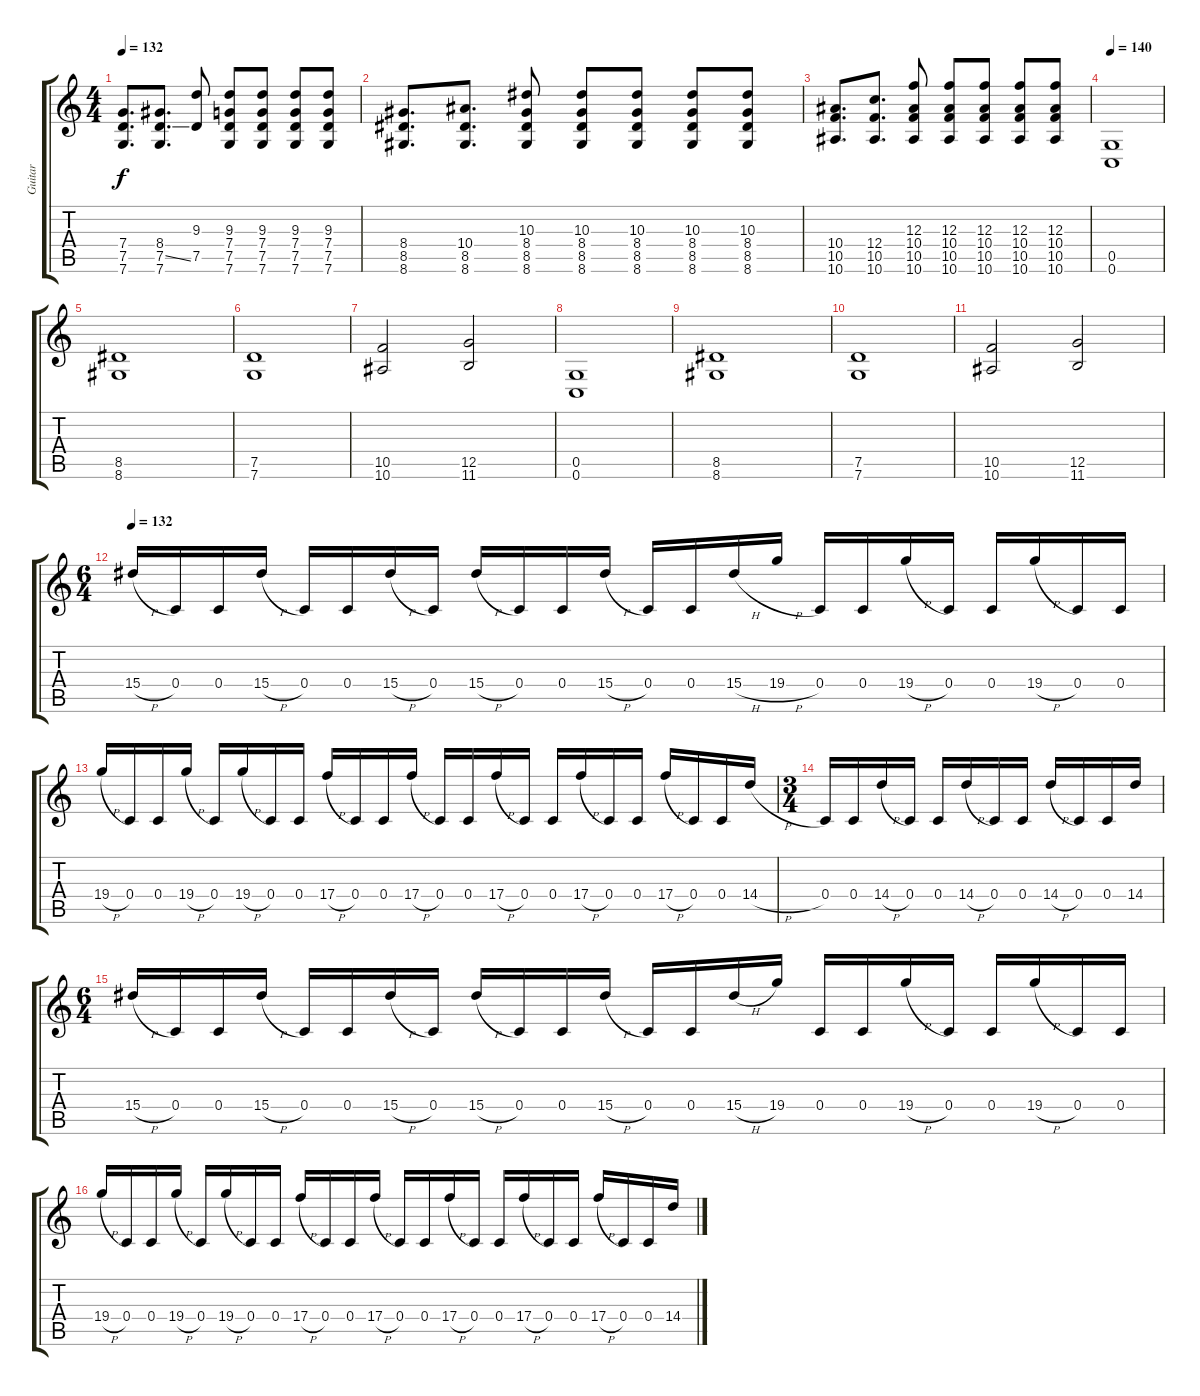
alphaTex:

\track ("Guitar" "Guitar") {instrument distortionguitar}
\staff {score tabs}
\tuning (D4 A3 F3 C3 G2 C2) {hide}
\ts (4 4)
\tempo 132
\clef g2
\ks c
(7.4 7.5 7.6).8{d dy f instrument distortionguitar} (8.4 7.5{ss} 7.6).8{d} (9.3 7.5).8 (9.3 7.4 7.5 7.6).8 (9.3 7.4 7.5 7.6).8 (9.3 7.4 7.5 7.6).8 (9.3 7.4 7.5 7.6).8 |
(8.4 8.5 8.6).8{d instrument distortionguitar} (10.4 8.5 8.6).8{d} (10.3 8.4 8.5 8.6).8 (10.3 8.4 8.5 8.6).8 (10.3 8.4 8.5 8.6).8 (10.3 8.4 8.5 8.6).8 (10.3 8.4 8.5 8.6).8 |
(10.4 10.5 10.6).8{d instrument distortionguitar} (12.4 10.5 10.6).8{d} (12.3 10.4 10.5 10.6).8 (12.3 10.4 10.5 10.6).8 (12.3 10.4 10.5 10.6).8 (12.3 10.4 10.5 10.6).8 (12.3 10.4 10.5 10.6).8 |
\tempo 140
(0.5 0.6).1{volume 13} |
(8.5 8.6).1 |
(7.5 7.6).1 |
(10.5 10.6).2 (12.5 11.6).2 |
(0.5 0.6).1 |
(8.5 8.6).1 |
(7.5 7.6).1 |
(10.5 10.6).2 (12.5 11.6).2 |
\ts (6 4)
\tempo 132
15.4{h}.16{volume 16} 0.4.16 0.4.16 15.4{h}.16 0.4.16 0.4.16 15.4{h}.16 0.4.16 15.4{h}.16 0.4.16 0.4.16 15.4{h}.16 0.4.16 0.4.16 15.4{h}.16 19.4{h}.16 0.4.16 0.4.16 19.4{h}.16 0.4.16 0.4.16 19.4{h}.16 0.4.16 0.4.16 |
19.4{h}.16 0.4.16 0.4.16 19.4{h}.16 0.4.16 19.4{h}.16 0.4.16 0.4.16 17.4{h}.16 0.4.16 0.4.16 17.4{h}.16 0.4.16 0.4.16 17.4{h}.16 0.4.16 0.4.16 17.4{h}.16 0.4.16 0.4.16 17.4{h}.16 0.4.16 0.4.16 14.4{h}.16 |
\ts (3 4)
0.4.16{volume 16} 0.4.16 14.4{h}.16 0.4.16 0.4.16 14.4{h}.16 0.4.16 0.4.16 14.4{h}.16 0.4.16 0.4.16 14.4.16 |
\ts (6 4)
15.4{h}.16{volume 16} 0.4.16 0.4.16 15.4{h}.16 0.4.16 0.4.16 15.4{h}.16 0.4.16 15.4{h}.16 0.4.16 0.4.16 15.4{h}.16 0.4.16 0.4.16 15.4{h}.16 19.4.16 0.4.16 0.4.16 19.4{h}.16 0.4.16 0.4.16 19.4{h}.16 0.4.16 0.4.16 |
19.4{h}.16 0.4.16 0.4.16 19.4{h}.16 0.4.16 19.4{h}.16 0.4.16 0.4.16 17.4{h}.16 0.4.16 0.4.16 17.4{h}.16 0.4.16 0.4.16 17.4{h}.16 0.4.16 0.4.16 17.4{h}.16 0.4.16 0.4.16 17.4{h}.16 0.4.16 0.4.16 14.4{h}.16
